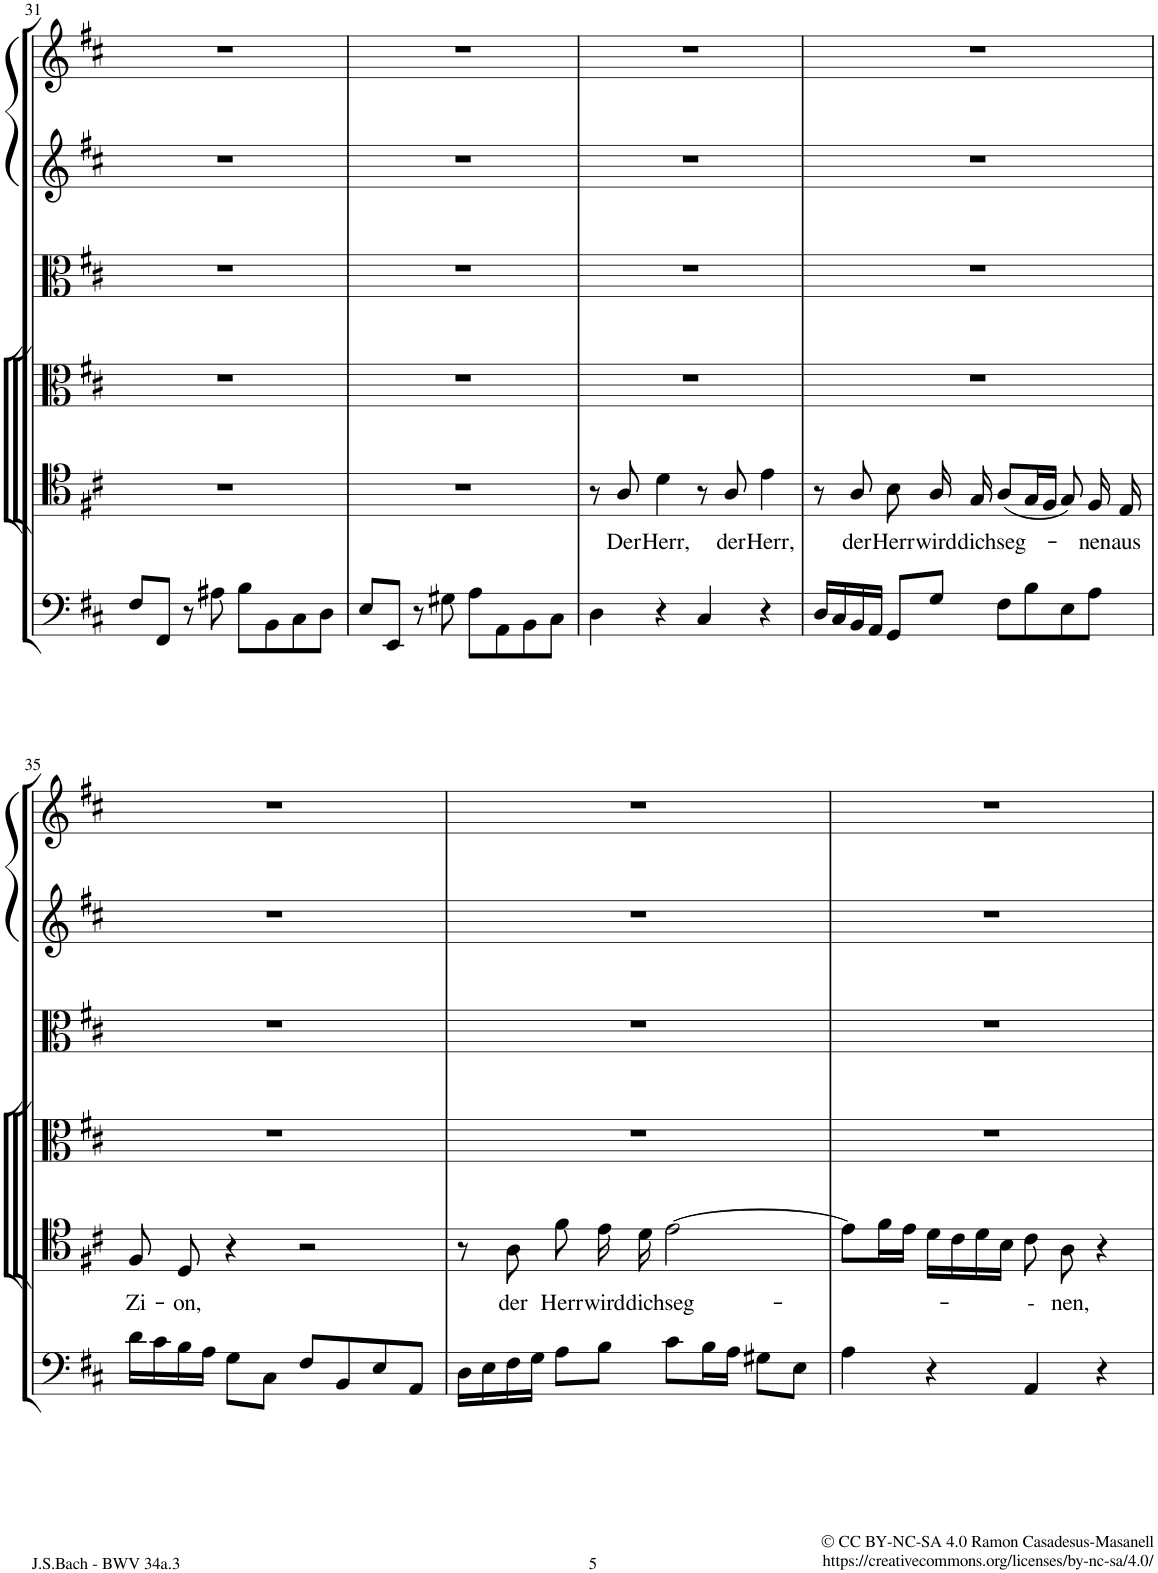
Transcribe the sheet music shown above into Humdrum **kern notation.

**kern	**kern	**text	**kern	**kern	**kern	**kern
*part6	*part5	*part5	*part4	*part3	*part2	*part1
*staff6	*staff5	*staff5	*staff4	*staff3	*staff2	*staff1
*I"Continuo	*I"Tenore	*	*I"Alto	*I"Viola	*I"Violino II	*I"Violino I
*	*	*	*	*I'Vla	*I'Vln	*I'Vln
!!LO:PB:g=z
*clefF4	*clefC4	*	*clefC3	*clefC3	*clefG2	*clefG2
*k[f#c#]	*k[f#c#]	*	*k[f#c#]	*k[f#c#]	*k[f#c#]	*k[f#c#]
*M4/4	*M4/4	*	*M4/4	*M4/4	*M4/4	*M4/4
*met(c)	*met(c)	*	*met(c)	*met(c)	*met(c)	*met(c)
=31	=31	=31	=31	=31	=31	=31
8F#/L	1r	.	1r	1r	1r	1r
8FF#/J	.	.	.	.	.	.
8r	.	.	.	.	.	.
8A#X\	.	.	.	.	.	.
8B\L	.	.	.	.	.	.
8BB\	.	.	.	.	.	.
8C#\	.	.	.	.	.	.
8D\J	.	.	.	.	.	.
=32	=32	=32	=32	=32	=32	=32
8E/L	1r	.	1r	1r	1r	1r
8EE/J	.	.	.	.	.	.
8r	.	.	.	.	.	.
8G#X\	.	.	.	.	.	.
8A\L	.	.	.	.	.	.
8AA\	.	.	.	.	.	.
8BB\	.	.	.	.	.	.
8C#\J	.	.	.	.	.	.
=33	=33	=33	=33	=33	=33	=33
4D\	8r	.	1r	1r	1r	1r
!	!	!LO:LY:b	!	!	!	!
.	8A/	Der	.	.	.	.
!	!	!LO:LY:b	!	!	!	!
4r	4d\	Herr,	.	.	.	.
4C#/	8r	.	.	.	.	.
!	!	!LO:LY:b	!	!	!	!
.	8A/	der	.	.	.	.
!	!	!LO:LY:b	!	!	!	!
4r	4e\	Herr,	.	.	.	.
=34	=34	=34	=34	=34	=34	=34
16D/LL	8r	.	1r	1r	1r	1r
16C#/	.	.	.	.	.	.
!	!	!LO:LY:b	!	!	!	!
16BB/	8A/	der	.	.	.	.
16AA/JJ	.	.	.	.	.	.
!	!	!LO:LY:b	!	!	!	!
8GG/L	8B\	Herr	.	.	.	.
!	!	!LO:LY:b	!	!	!	!
8G/J	16A/	wird	.	.	.	.
!	!	!LO:LY:b	!	!	!	!
.	16G/	dich	.	.	.	.
!	!	!LO:LY:b	!	!	!	!
8F#\L	(8A/L	seg-	.	.	.	.
8B\	16G/L	.	.	.	.	.
.	16F#/JJ	.	.	.	.	.
8E\	8G/)	.	.	.	.	.
!	!	!LO:LY:b	!	!	!	!
8A\J	16F#/	-nen	.	.	.	.
!	!	!LO:LY:b	!	!	!	!
.	16E/	aus	.	.	.	.
!!LO:LB:g=z
=35	=35	=35	=35	=35	=35	=35
!	!	!LO:LY:b	!	!	!	!
16d\LL	8F#/	Zi-	1r	1r	1r	1r
16c#\	.	.	.	.	.	.
!	!	!LO:LY:b	!	!	!	!
16B\	8D/	-on,	.	.	.	.
16A\JJ	.	.	.	.	.	.
8G\L	4r	.	.	.	.	.
8C#\J	.	.	.	.	.	.
8F#/L	2r	.	.	.	.	.
8BB/	.	.	.	.	.	.
8E/	.	.	.	.	.	.
8AA/J	.	.	.	.	.	.
=36	=36	=36	=36	=36	=36	=36
16D\LL	8r	.	1r	1r	1r	1r
16E\	.	.	.	.	.	.
!	!	!LO:LY:b	!	!	!	!
16F#\	8A\	der	.	.	.	.
16G\JJ	.	.	.	.	.	.
!	!	!LO:LY:b	!	!	!	!
8A\L	8f#\	Herr	.	.	.	.
!	!	!LO:LY:b	!	!	!	!
8B\J	16e\	wird	.	.	.	.
!	!	!LO:LY:b	!	!	!	!
.	16d\	dich	.	.	.	.
!	!	!LO:LY:b	!	!	!	!
8c#\L	[>2e\	seg-	.	.	.	.
16B\L	.	.	.	.	.	.
16A\JJ	.	.	.	.	.	.
8G#X\L	.	.	.	.	.	.
8E\J	.	.	.	.	.	.
=37	=37	=37	=37	=37	=37	=37
4A\	8e\L]	.	1r	1r	1r	1r
.	16f#\L	.	.	.	.	.
.	16e\JJ	.	.	.	.	.
4r	16d\LL	.	.	.	.	.
.	16c#\	.	.	.	.	.
.	16d\	.	.	.	.	.
.	16B\JJ	.	.	.	.	.
!	!	!LO:LY:b	!	!	!	!
4AA/	8c#\	--	.	.	.	.
!	!	!LO:LY:b	!	!	!	!
.	8A\	nen,	.	.	.	.
4r	4r	.	.	.	.	.
=	=	=	=	=	=	=
*-	*-	*-	*-	*-	*-	*-
